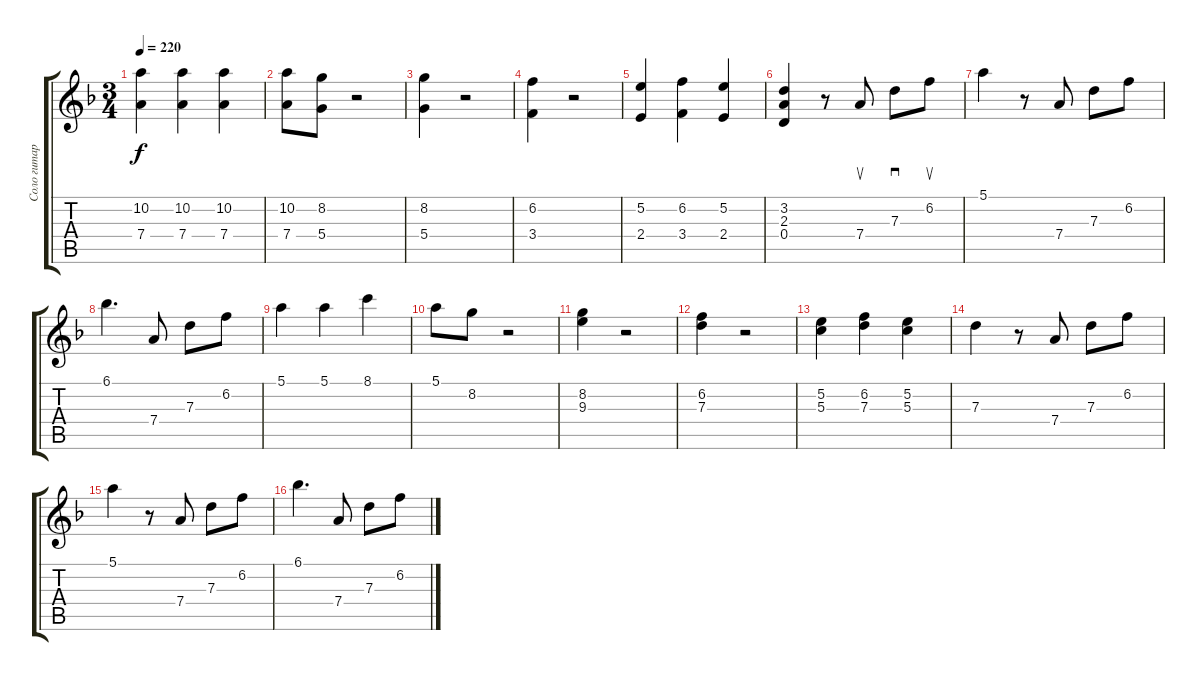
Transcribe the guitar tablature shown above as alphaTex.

\track ("Соло гитара" "Соло гитар") {instrument acousticguitarsteel}
\staff {score tabs}
\tuning (E4 B3 G3 D3 A2 E2) {hide}
\ts (3 4)
\tempo 220
\clef g2
\ks f
(10.2 7.4).4{dy f} (10.2 7.4).4 (10.2 7.4).4 |
(10.2 7.4).8 (8.2 5.4).8 r.2 |
(8.2 5.4).4 r.2 |
(6.2 3.4).4 r.2 |
(5.2 2.4).4 (6.2 3.4).4 (5.2 2.4).4 |
(3.2 2.3 0.4).4 r.8 7.4.8{su} 7.3.8{sd} 6.2.8{su} |
5.1.4 r.8 7.4.8 7.3.8 6.2.8 |
6.1.4{d} 7.4.8 7.3.8 6.2.8 |
5.1.4 5.1.4 8.1.4 |
5.1.8 8.2.8 r.2 |
(8.2 9.3).4 r.2 |
(6.2 7.3).4 r.2 |
(5.2 5.3).4 (6.2 7.3).4 (5.2 5.3).4 |
7.3.4 r.8 7.4.8 7.3.8 6.2.8 |
5.1.4 r.8 7.4.8 7.3.8 6.2.8 |
6.1.4{d} 7.4.8 7.3.8 6.2.8
